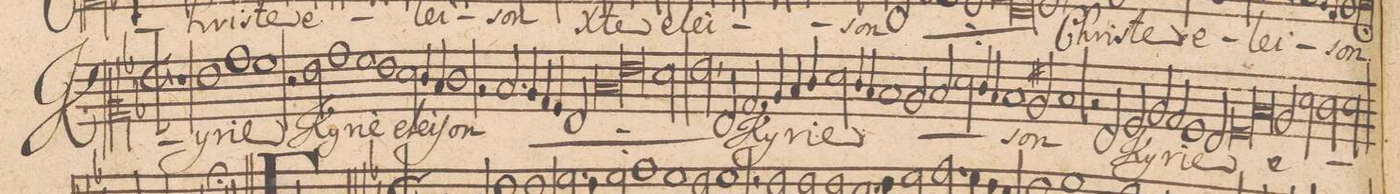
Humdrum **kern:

**kern	**text
*I"ALTVS.	*
*clefC2	*
*k[b-]	*
*met(C|)	*
*M2/1	*
1r	.
1g	Ky-
=41-	=41-
1b-	-ri-
1a	-e
=42-	=42-
2r	.
2g\	Ky-
1b-	-ri-
=43-	=43-
1a	-e
1g	.
=44-	=44-
2f\	e-
4e/	-lei-
4d/	.
1e	-ſon
=45-	=45-
2rc	.
*	*ij
2.d/	Ky-
4cny/	-ri-
4B-/	.
4A/	.
=46-	=46-
2G/	e
*lig	*
1d	e-
1g\	.
*Xlig	*
=47-	=47-
2f\	-lei-
2g,\	-ſon
*	*Xij
2G/	.
=48-	=48-
2.B-/	Ky-
4c/	.
4d/	-ri-
4e/	.
2f\	-e-
=49-	=49-
4e/	.
4d/	.
1d	.
2c/	.
=50-	=50-
2d/	.
2f\	.
4e/	.
4d/	.
1d/	.
=51-	=51-
2c#X/	.
1d	-son
=52-	=52-
2rc	.
2G/	.
2A/	Ky-
2cny/	.
=53-	=53-
2B-/	-ri-
1A	.
2G/	-e
=54-	=54-
*lig	*
1A	.
1d	.
*Xlig	*
=55-	=55-
2c/	e-
2f\	.
2e\	.
2f\	.
=56-	=56-
*-	*-
